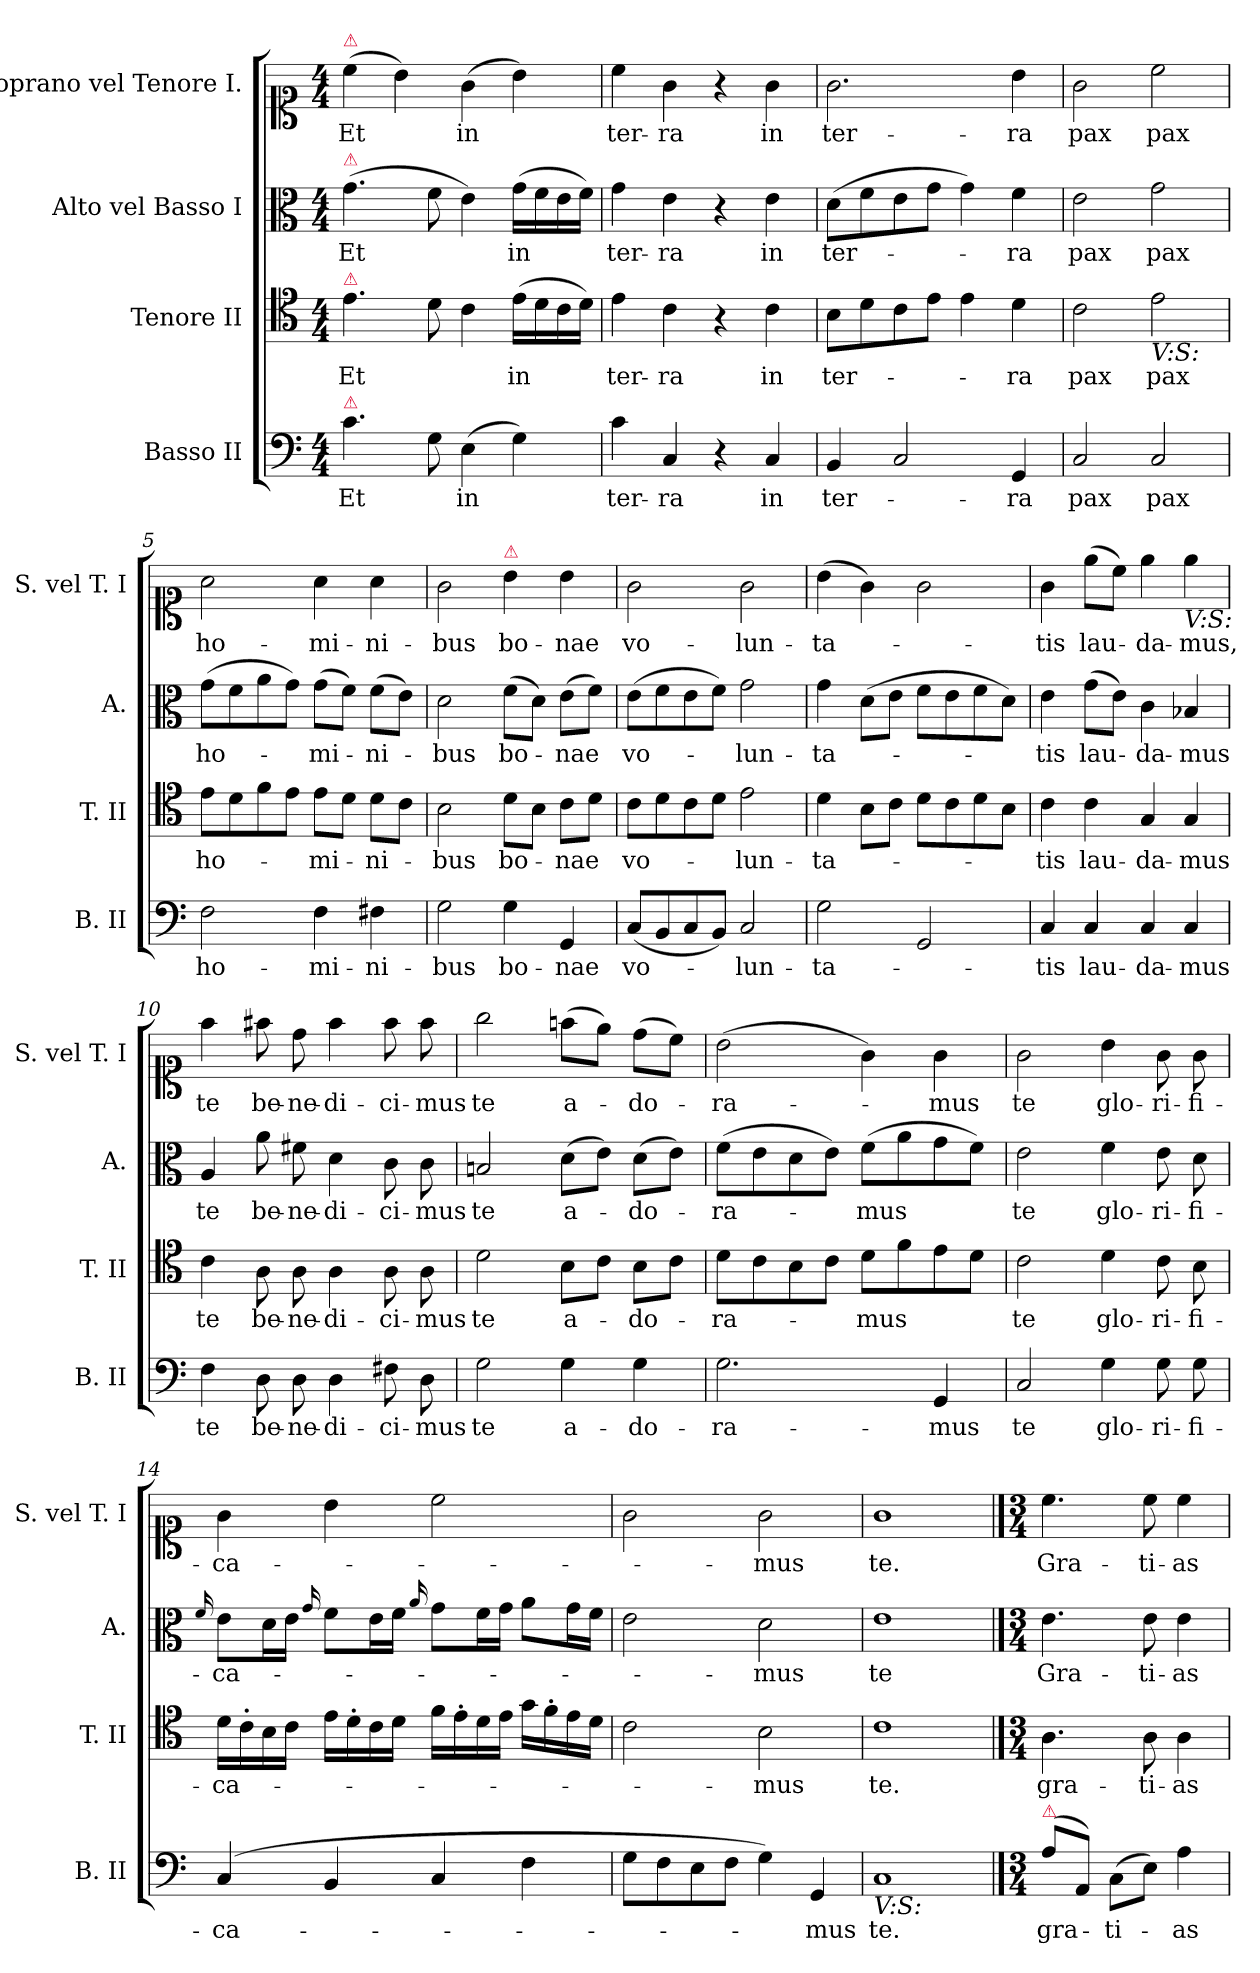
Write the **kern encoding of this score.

**kern	**text	**kern	**text	**kern	**text	**kern	**text
*part4	*part4	*part3	*part3	*part2	*part2	*part1	*part1
*staff4	*staff4	*staff3	*staff3	*staff2	*staff2	*staff1	*staff1
*I"Basso II	*	*I"Tenore II	*	*I"Alto vel Basso I	*	*I"Soprano vel Tenore I.	*
*I'B. II	*	*I'T. II	*	*I'A.	*	*I'S. vel T. I	*
*clefF4	*	*clefC4	*	*clefC3	*	*clefC1	*
*k[]	*	*k[]	*	*k[]	*	*k[]	*
*C:	*	*C:	*	*C:	*	*C:	*
*M4/4	*	*M4/4	*	*M4/4	*	*M4/4	*
=1	=1	=1	=1	=1	=1	=1	=1
!	!	!	!	!	!	!LO:TX:a:color=crimson:t=⚠	!
!	!	!	!	!LO:TX:a:color=crimson:t=⚠	!	!	!
!	!	!LO:TX:a:color=crimson:t=⚠	!	!	!	!	!
!LO:TX:a:color=crimson:t=⚠	!	!	!	!	!	!	!
4.c\	Et	4.e\	Et	(4.g\	Et	(4cc\	Et
.	.	.	.	.	.	4b\)	.
8G\	.	8d\	.	8f\	.	.	.
(4E\	in	4c\	.	4e\)	.	(4g\	in
4G\)	.	(16e\LL	in	(16g\LL	in	4b\)	.
.	.	16d\	.	16f\	.	.	.
.	.	16c\	.	16e\	.	.	.
.	.	16d\JJ)	.	16f\JJ)	.	.	.
=2	=2	=2	=2	=2	=2	=2	=2
4c\	ter-	4e\	ter-	4g\	ter-	4cc\	ter-
4C/	-ra	4c\	-ra	4e\	-ra	4g\	-ra
4r	.	4r	.	4r	.	4r	.
4C/	in	4c\	in	4e\	in	4g\	in
=3	=3	=3	=3	=3	=3	=3	=3
4BB/	ter-	8B\L	ter-	(8d\L	ter-	2.g\	ter-
.	.	8d\	.	8f\	.	.	.
2C/	.	8c\	.	8e\	.	.	.
.	.	8e\J	.	8g\J	.	.	.
.	.	4e\	.	4g\)	.	.	.
4GG/	-ra	4d\	-ra	4f\	-ra	4b\	-ra
=4	=4	=4	=4	=4	=4	=4	=4
2C/	pax	2c\	pax	2e\	pax	2g\	pax
!	!	!LO:TX:b:i:t=V&colon;S&colon;	!	!	!	!	!
2C/	pax	2e\	pax	2g\	pax	2cc\	pax
=5	=5	=5	=5	=5	=5	=5	=5
2F\	ho-	8e\L	ho-	(8g\L	ho-	2a\	ho-
.	.	8d\	.	8f\	.	.	.
.	.	8f\	.	8a\	.	.	.
.	.	8e\J	.	8g\J)	.	.	.
4F\	-mi-	8e\L	-mi-	(8g\L	-mi-	4a\	-mi-
.	.	8d\J	.	8f\J)	.	.	.
4F#X\	-ni-	8d\L	-ni-	(8f\L	-ni-	4a\	-ni-
.	.	8c\J	.	8e\J)	.	.	.
=6	=6	=6	=6	=6	=6	=6	=6
2G\	-bus	2B\	-bus	2d\	-bus	2g\	-bus
!	!	!	!	!	!	!LO:TX:a:color=crimson:t=⚠	!
4G\	bo-	8d\L	bo-	(8f\L	bo-	4b\	bo-
.	.	8B\J	.	8d\J)	.	.	.
4GG/	-nae	8c\L	-nae	(8e\L	-nae	4b\	-nae
.	.	8d\J	.	8f\J)	.	.	.
=7	=7	=7	=7	=7	=7	=7	=7
(8C/L	vo-	8c\L	vo-	(8e\L	vo-	2g\	vo-
8BB/	.	8d\	.	8f\	.	.	.
8C/	.	8c\	.	8e\	.	.	.
8BB/J)	.	8d\J	.	8f\J)	.	.	.
2C/	-lun-	2e\	-lun-	2g\	-lun-	2g\	-lun-
=8	=8	=8	=8	=8	=8	=8	=8
2G\	-ta-	4d\	-ta-	4g\	-ta-	(4b\	-ta-
.	.	8B\L	.	(8d\L	.	4g\)	.
.	.	8c\J	.	8e\J	.	.	.
2GG/	.	8d\L	.	8f\L	.	2g\	.
.	.	8c\	.	8e\	.	.	.
.	.	8d\	.	8f\	.	.	.
.	.	8B\J	.	8d\J)	.	.	.
=9	=9	=9	=9	=9	=9	=9	=9
4C/	-tis	4c\	-tis	4e\	-tis	4g\	-tis
4C/	lau-	4c\	lau-	(8g\L	lau-	(8ee\L	lau-
.	.	.	.	8e\J)	.	8cc\J)	.
4C/	-da-	4G/	-da-	4c\	-da-	4ee\	-da-
!	!	!	!	!	!	!LO:TX:b:i:t=V&colon;S&colon;	!
4C/	-mus	4G/	-mus	4B-X/	-mus	4ee\	-mus,
=10	=10	=10	=10	=10	=10	=10	=10
4F\	te	4c\	te	4A/	te	4ff\	te
8D\	be-	8A\	be-	8a\	be-	8ff#X\	be-
8D\	-ne-	8A\	-ne-	8f#X\	-ne-	8dd\	-ne-
4D\	-di-	4A\	-di-	4d\	-di-	4ff#\	-di-
8F#X\	-ci-	8A\	-ci-	8c\	-ci-	8ff#\	-ci-
8D\	-mus	8A\	-mus	8c\	-mus	8ff#\	-mus
=11	=11	=11	=11	=11	=11	=11	=11
2G\	te	2d\	te	2Bn/	te	2gg\	te
4G\	a-	8B\L	a-	(8d\L	a-	(8ffn\L	a-
.	.	8c\J	.	8e\J)	.	8ee\J)	.
4G\	-do-	8B\L	-do-	(8d\L	-do-	(8dd\L	-do-
.	.	8c\J	.	8e\J)	.	8cc\J)	.
=12	=12	=12	=12	=12	=12	=12	=12
2.G\	-ra-	8d\L	-ra-	(8f\L	-ra-	(2b\	-ra-
.	.	8c\	.	8e\	.	.	.
.	.	8B\	.	8d\	.	.	.
.	.	8c\J	.	8e\J)	.	.	.
.	.	8d\L	-mus	(8f\L	-mus	4g\)	.
.	.	8f\	.	8a\	.	.	.
4GG/	-mus	8e\	.	8g\	.	4g\	-mus
.	.	8d\J	.	8f\J)	.	.	.
=13	=13	=13	=13	=13	=13	=13	=13
2C/	te	2c\	te	2e\	te	2g\	te
4G\	glo-	4d\	glo-	4f\	glo-	4b\	glo-
8G\	-ri-	8c\	-ri-	8e\	-ri-	8g\	-ri-
8G\	-fi-	8B\	-fi-	8d\	-fi-	8g\	-fi-
=14	=14	=14	=14	=14	=14	=14	=14
.	.	.	.	16qqf/	.	.	.
(4C/	-ca-	16d\LL	-ca-	8e\L	-ca-	4g\	-ca-
.	.	16c'\	.	.	.	.	.
.	.	16B\	.	16d\L	.	.	.
.	.	16c\JJ	.	16e\JJ	.	.	.
.	.	.	.	16qqg/	.	.	.
4BB/	.	16e\LL	.	8f\L	.	4b\	.
.	.	16d'\	.	.	.	.	.
.	.	16c\	.	16e\L	.	.	.
.	.	16d\JJ	.	16f\JJ	.	.	.
.	.	.	.	16qqa/	.	.	.
4C/	.	16f\LL	.	8g\L	.	2cc\	.
.	.	16e'\	.	.	.	.	.
.	.	16d\	.	16f\L	.	.	.
.	.	16e\JJ	.	16g\JJ	.	.	.
4F\	.	16g\LL	.	8a\L	.	.	.
.	.	16f'\	.	.	.	.	.
.	.	16e\	.	16g\L	.	.	.
.	.	16d\JJ	.	16f\JJ	.	.	.
=15	=15	=15	=15	=15	=15	=15	=15
8G\L	.	2c\	.	2e\	.	2g\	.
8F\	.	.	.	.	.	.	.
8E\	.	.	.	.	.	.	.
8F\J	.	.	.	.	.	.	.
4G\)	.	2B\	-mus	2d\	-mus	2g\	-mus
4GG/	-mus	.	.	.	.	.	.
=16	=16	=16	=16	=16	=16	=16	=16
!LO:TX:b:i:t=V&colon;S&colon;	!	!	!	!	!	!	!
1C/	te.	1c\	te.	1e\	te	1g\	te.
==17	==17	==17	==17	==17	==17	==17	==17
*M3/4	*	*M3/4	*	*M3/4	*	*M3/4	*
!LO:TX:a:color=crimson:t=⚠	!	!	!	!	!	!	!
(8A\L	gra-	4.A\	gra-	4.e\	Gra-	4.cc\	Gra-
8AA/J)	.	.	.	.	.	.	.
(8C\L	-ti-	.	.	.	.	.	.
8E\J)	.	8A\	-ti-	8e\	-ti-	8cc\	-ti-
4A\	-as	4A\	-as	4e\	-as	4cc\	-as
=	=	=	=	=	=	=	=
*-	*-	*-	*-	*-	*-	*-	*-
